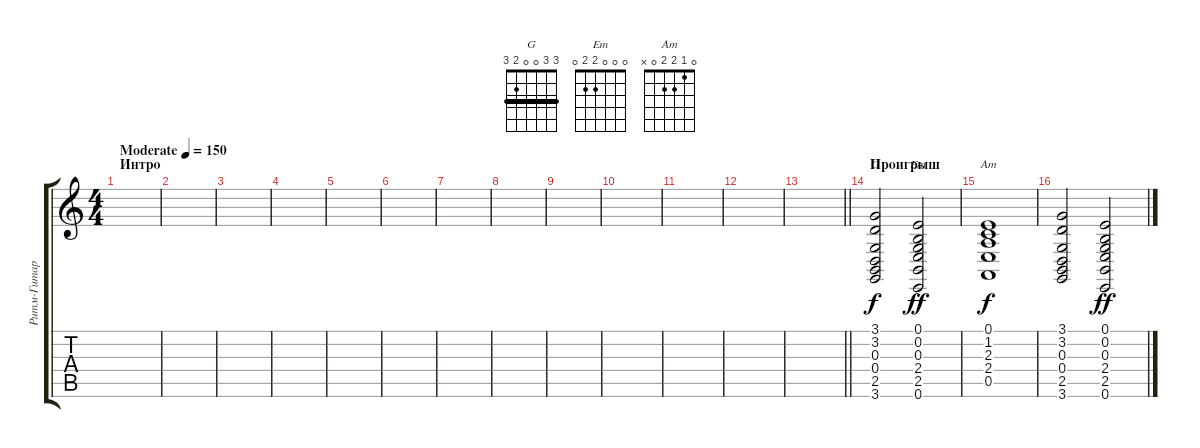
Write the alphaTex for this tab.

\track ("Ритм-Гитара (Бой)" "Ритм-Гитар") {instrument orchestralharp}
\staff {score tabs}
\tuning (E4 B3 G3 D3 A2 E2) {hide}
\chord ("G" 3 3 0 0 2 3) {barre 3}
\chord ("Em" 0 0 0 2 2 0)
\chord ("Am" 0 1 2 2 0 x)
\ts (4 4)
\section ("" "Интро")
\tempo (150 "Moderate")
\clef g2
\ks c
|
|
|
|
|
|
|
|
|
|
|
|
\barLineRight lightlight
|
\section ("" "Проигрыш")
(3.1 3.2 0.3 0.4 2.5 3.6).2{ch "G"} (0.1 0.2 0.3 2.4 2.5 0.6).2{ch "Em" dy ff} |
(0.1 1.2 2.3 2.4 0.5).1{ch "Am" dy f} |
(3.1 3.2 0.3 0.4 2.5 3.6).2 (0.1 0.2 0.3 2.4 2.5 0.6).2{dy ff}
